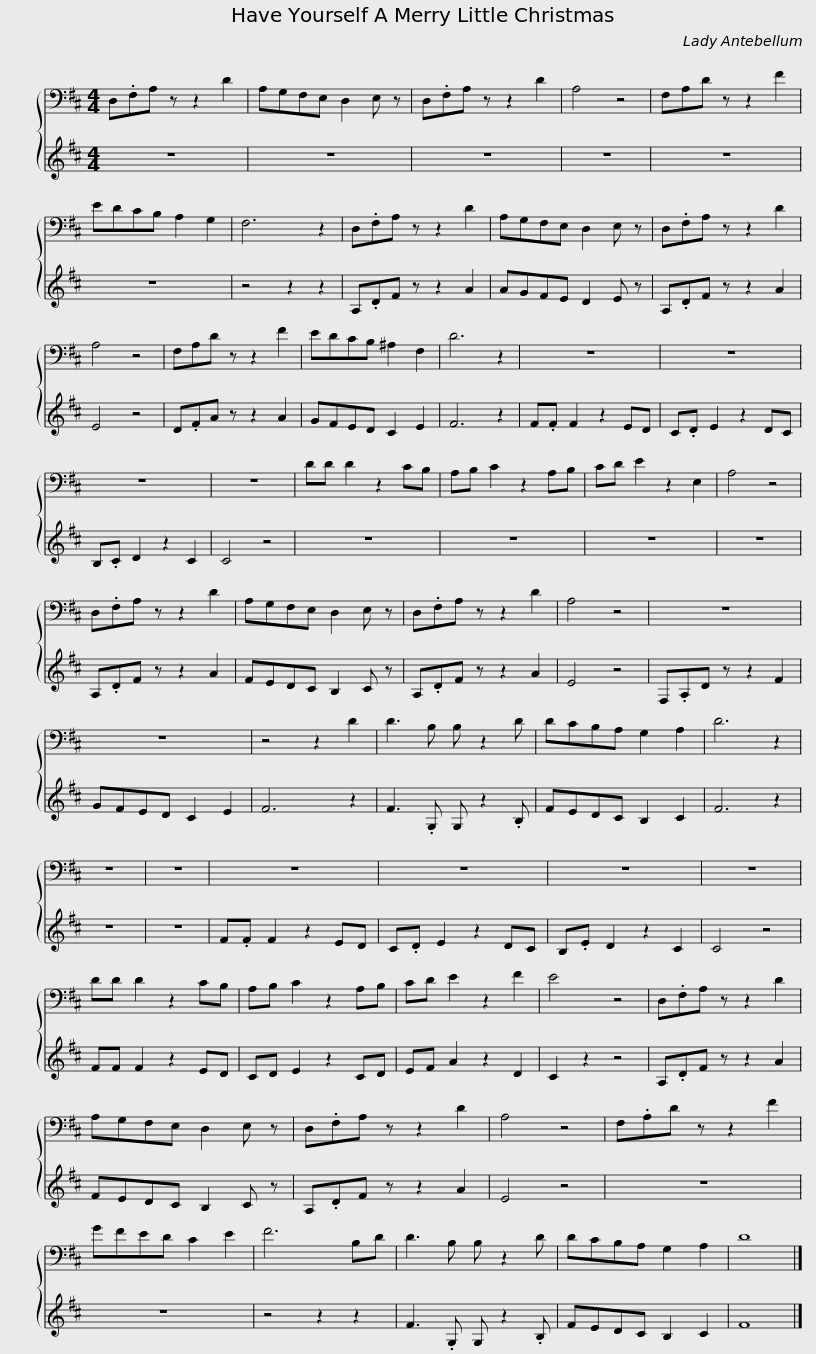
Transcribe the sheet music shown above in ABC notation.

X:1
%%score { 1 2 }
L:1/8
M:4/4
I:linebreak $
K:D
V:1 bass
V:2 treble
V:1
 D,.F,A, z z2 D2 | A,G,F,E, D,2 E, z | D,.F,A, z z2 D2 | A,4 z4 | F,A,D z z2 F2 | %5
 EDCB, A,2 G,2 |$ F,6 z2 | D,.F,A, z z2 D2 | A,G,F,E, D,2 E, z | D,.F,A, z z2 D2 | %10
 A,4 z4 | F,A,D z z2 F2 | EDCB, ^A,2 F,2 |$ D6 z2 | z8 | %15
 z8 | z8 | z8 | DD D2 z2 CB, | A,B, C2 z2 A,B, |$ %20
 CD E2 z2 E,2 | A,4 z4 | D,.F,A, z z2 D2 | A,G,F,E, D,2 E, z | D,.F,A, z z2 D2 | %25
 A,4 z4 | z8 |$ z8 | z4 z2 D2 | D3 B, B, z2 D | %30
 DCB,A, G,2 A,2 | D6 z2 | z8 | z8 | z8 |$ %35
 z8 | z8 | z8 | DD D2 z2 CB, | A,B, C2 z2 A,B, | %40
 CD E2 z2 F2 | E4 z4 |$ D,.F,A, z z2 D2 | A,G,F,E, D,2 E, z | D,.F,A, z z2 D2 | %45
 A,4 z4 | F,.A,D z z2 F2 | GFED C2 E2 |$ F6 B,D | D3 B, B, z2 D | %50
 DCB,A, G,2 A,2 | D8 |] %52
V:2
 z8 | z8 | z8 | z8 | z8 | %5
 z8 |$ z4 z2 z2 | A,.DF z z2 A2 | AGFE D2 E z | A,.DF z z2 A2 | %10
 E4 z4 | D.FA z z2 A2 | GFED C2 E2 |$ F6 z2 | F.F F2 z2 ED | %15
 C.D E2 z2 DC | B,.C D2 z2 C2 | C4 z4 | z8 | z8 |$ %20
 z8 | z8 | A,.DF z z2 A2 | FEDC B,2 C z | A,.DF z z2 A2 | %25
 E4 z4 | F,.A,D z z2 F2 |$ GFED C2 E2 | F6 z2 | F3 .G, G, z2 .B, | %30
 FEDC B,2 C2 | F6 z2 | z8 | z8 | F.F F2 z2 ED |$ %35
 C.D E2 z2 DC | B,.E D2 z2 C2 | C4 z4 | FF F2 z2 ED | CD E2 z2 CD | %40
 EF A2 z2 D2 | C2 z2 z4 |$ A,.DF z z2 A2 | FEDC B,2 C z | A,.DF z z2 A2 | %45
 E4 z4 | z8 | z8 |$ z4 z2 z2 | F3 .G, G, z2 .B, | %50
 FEDC B,2 C2 | F8 |] %52
